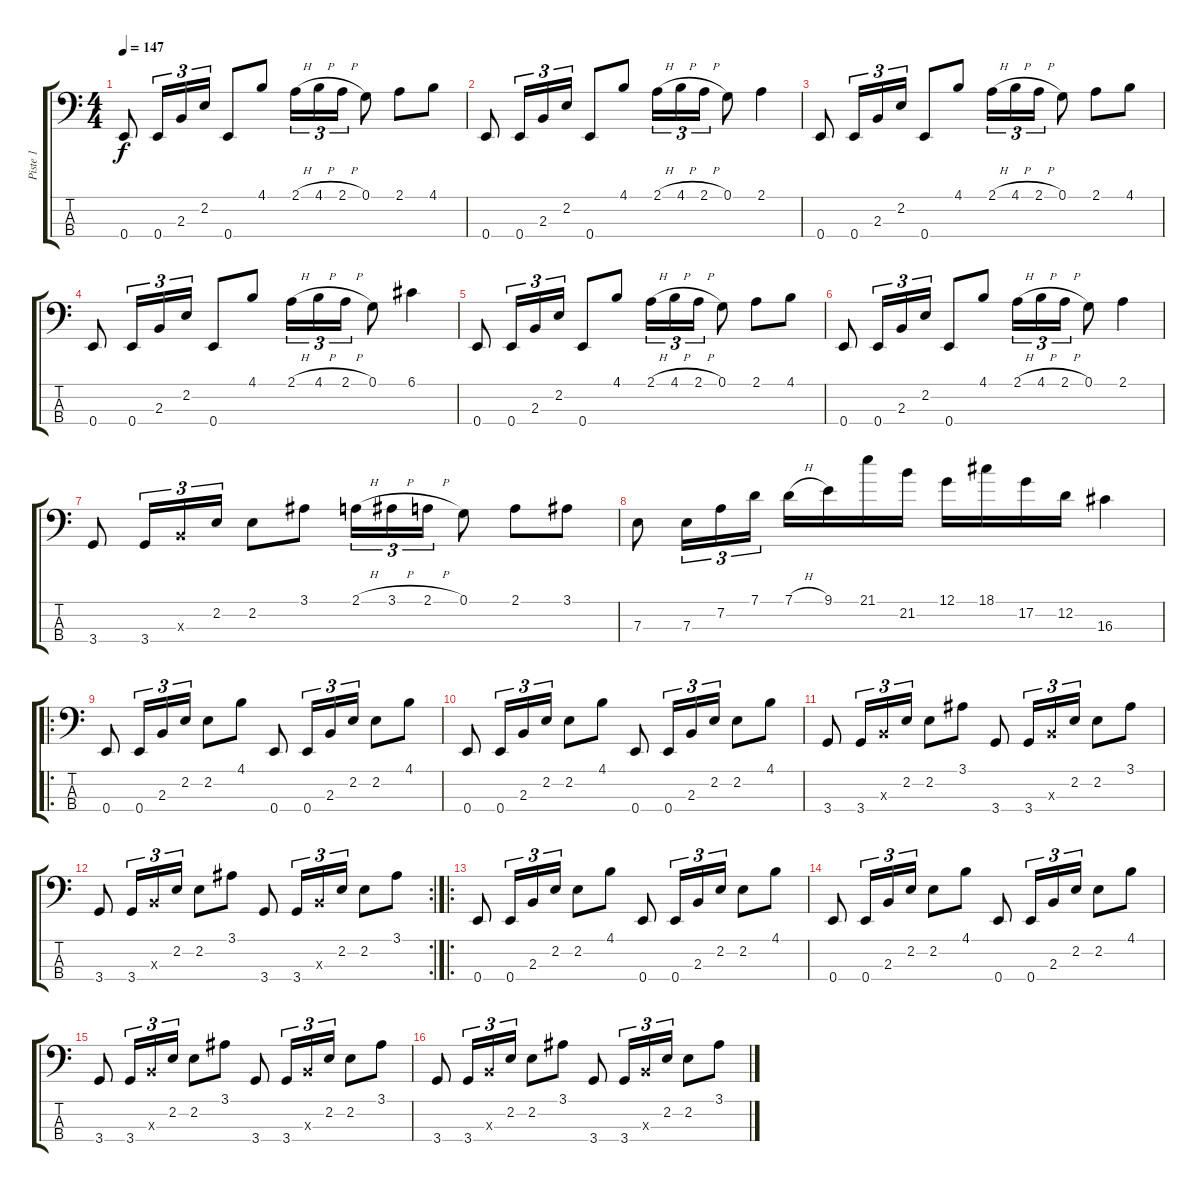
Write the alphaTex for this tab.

\track ("Piste 1" "Piste 1") {instrument electricbassfinger}
\staff {score tabs}
\tuning (G2 D2 A1 E1) {hide}
\ts (4 4)
\tempo 147
\clef f4
\ks c
0.4.8{dy f instrument electricbassfinger} 0.4.16{tu (3 2)} 2.3.16{tu (3 2)} 2.2.16{tu (3 2)} 0.4.8 4.1.8 2.1{h}.16{tu (3 2)} 4.1{h}.16{tu (3 2)} 2.1{h}.16{tu (3 2)} 0.1.8 2.1.8 4.1.8 |
0.4.8 0.4.16{tu (3 2)} 2.3.16{tu (3 2)} 2.2.16{tu (3 2)} 0.4.8 4.1.8 2.1{h}.16{tu (3 2)} 4.1{h}.16{tu (3 2)} 2.1{h}.16{tu (3 2)} 0.1.8 2.1.4 |
0.4.8 0.4.16{tu (3 2)} 2.3.16{tu (3 2)} 2.2.16{tu (3 2)} 0.4.8 4.1.8 2.1{h}.16{tu (3 2)} 4.1{h}.16{tu (3 2)} 2.1{h}.16{tu (3 2)} 0.1.8 2.1.8 4.1.8 |
0.4.8 0.4.16{tu (3 2)} 2.3.16{tu (3 2)} 2.2.16{tu (3 2)} 0.4.8 4.1.8 2.1{h}.16{tu (3 2)} 4.1{h}.16{tu (3 2)} 2.1{h}.16{tu (3 2)} 0.1.8 6.1.4 |
0.4.8 0.4.16{tu (3 2)} 2.3.16{tu (3 2)} 2.2.16{tu (3 2)} 0.4.8 4.1.8 2.1{h}.16{tu (3 2)} 4.1{h}.16{tu (3 2)} 2.1{h}.16{tu (3 2)} 0.1.8 2.1.8 4.1.8 |
0.4.8 0.4.16{tu (3 2)} 2.3.16{tu (3 2)} 2.2.16{tu (3 2)} 0.4.8 4.1.8 2.1{h}.16{tu (3 2)} 4.1{h}.16{tu (3 2)} 2.1{h}.16{tu (3 2)} 0.1.8 2.1.4 |
3.4.8 3.4.16{tu (3 2)} 2.3{x}.16{tu (3 2)} 2.2.16{tu (3 2)} 2.2.8 3.1.8 2.1{h}.16{tu (3 2)} 3.1{h}.16{tu (3 2)} 2.1{h}.16{tu (3 2)} 0.1.8 2.1.8 3.1.8 |
7.3.8 7.3.16{tu (3 2)} 7.2.16{tu (3 2)} 7.1.16{tu (3 2)} 7.1{h}.16 9.1.16 21.1.16 21.2.16 12.1.16 18.1.16 17.2.16 12.2.16 16.3.4 |
\ro
0.4.8 0.4.16{tu (3 2)} 2.3.16{tu (3 2)} 2.2.16{tu (3 2)} 2.2.8 4.1.8 0.4.8 0.4.16{tu (3 2)} 2.3.16{tu (3 2)} 2.2.16{tu (3 2)} 2.2.8 4.1.8 |
0.4.8 0.4.16{tu (3 2)} 2.3.16{tu (3 2)} 2.2.16{tu (3 2)} 2.2.8 4.1.8 0.4.8 0.4.16{tu (3 2)} 2.3.16{tu (3 2)} 2.2.16{tu (3 2)} 2.2.8 4.1.8 |
3.4.8 3.4.16{tu (3 2)} 2.3{x}.16{tu (3 2)} 2.2.16{tu (3 2)} 2.2.8 3.1.8 3.4.8 3.4.16{tu (3 2)} 2.3{x}.16{tu (3 2)} 2.2.16{tu (3 2)} 2.2.8 3.1.8 |
\rc 2
3.4.8 3.4.16{tu (3 2)} 2.3{x}.16{tu (3 2)} 2.2.16{tu (3 2)} 2.2.8 3.1.8 3.4.8 3.4.16{tu (3 2)} 2.3{x}.16{tu (3 2)} 2.2.16{tu (3 2)} 2.2.8 3.1.8 |
\ro
0.4.8 0.4.16{tu (3 2)} 2.3.16{tu (3 2)} 2.2.16{tu (3 2)} 2.2.8 4.1.8 0.4.8 0.4.16{tu (3 2)} 2.3.16{tu (3 2)} 2.2.16{tu (3 2)} 2.2.8 4.1.8 |
0.4.8 0.4.16{tu (3 2)} 2.3.16{tu (3 2)} 2.2.16{tu (3 2)} 2.2.8 4.1.8 0.4.8 0.4.16{tu (3 2)} 2.3.16{tu (3 2)} 2.2.16{tu (3 2)} 2.2.8 4.1.8 |
3.4.8 3.4.16{tu (3 2)} 2.3{x}.16{tu (3 2)} 2.2.16{tu (3 2)} 2.2.8 3.1.8 3.4.8 3.4.16{tu (3 2)} 2.3{x}.16{tu (3 2)} 2.2.16{tu (3 2)} 2.2.8 3.1.8 |
3.4.8 3.4.16{tu (3 2)} 2.3{x}.16{tu (3 2)} 2.2.16{tu (3 2)} 2.2.8 3.1.8 3.4.8 3.4.16{tu (3 2)} 2.3{x}.16{tu (3 2)} 2.2.16{tu (3 2)} 2.2.8 3.1.8
